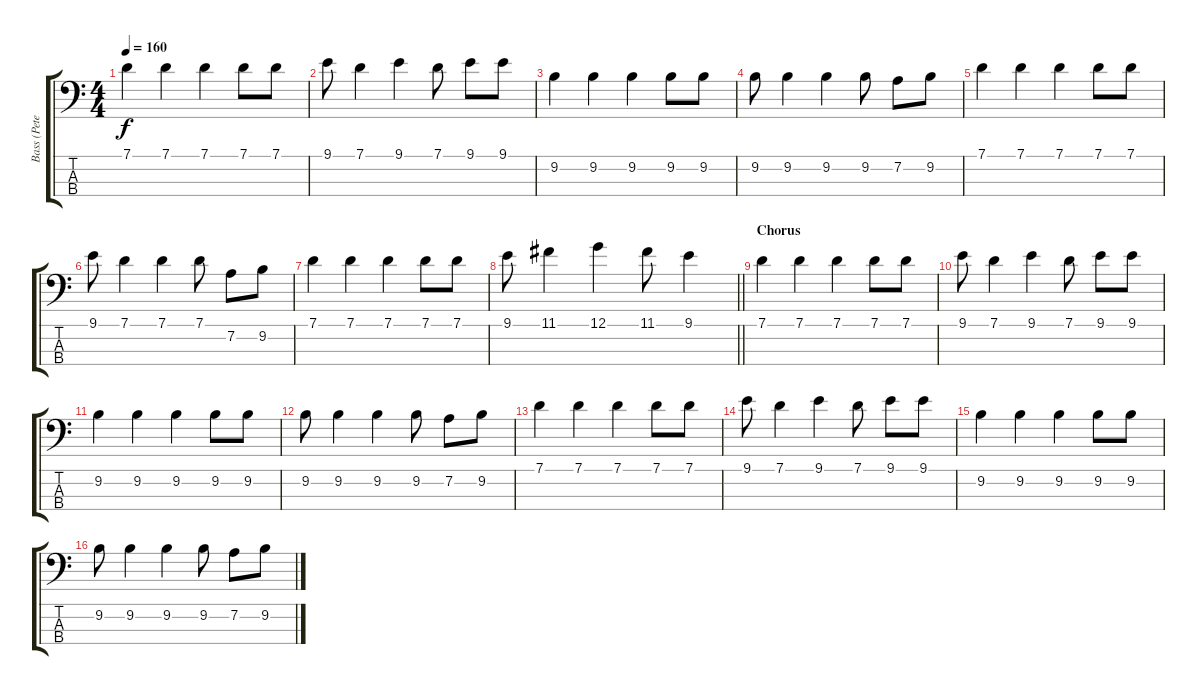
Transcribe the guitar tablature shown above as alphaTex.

\track ("Bass (Peter Hook)" "Bass (Pete") {instrument electricbasspick}
\staff {score tabs}
\tuning (G2 D2 A1 E1) {hide}
\ts (4 4)
\tempo 160
\clef f4
\ks c
7.1.4{dy f} 7.1.4 7.1.4 7.1.8 7.1.8 |
9.1.8 7.1.4 9.1.4 7.1.8 9.1.8 9.1.8 |
9.2.4 9.2.4 9.2.4 9.2.8 9.2.8 |
9.2.8 9.2.4 9.2.4 9.2.8 7.2.8 9.2.8 |
7.1.4 7.1.4 7.1.4 7.1.8 7.1.8 |
9.1.8 7.1.4 7.1.4 7.1.8 7.2.8 9.2.8 |
7.1.4 7.1.4 7.1.4 7.1.8 7.1.8 |
\barLineRight lightlight
9.1.8 11.1.4 12.1.4 11.1.8 9.1.4 |
\section ("" "Chorus")
7.1.4 7.1.4 7.1.4 7.1.8 7.1.8 |
9.1.8 7.1.4 9.1.4 7.1.8 9.1.8 9.1.8 |
9.2.4 9.2.4 9.2.4 9.2.8 9.2.8 |
9.2.8 9.2.4 9.2.4 9.2.8 7.2.8 9.2.8 |
7.1.4 7.1.4 7.1.4 7.1.8 7.1.8 |
9.1.8 7.1.4 9.1.4 7.1.8 9.1.8 9.1.8 |
9.2.4 9.2.4 9.2.4 9.2.8 9.2.8 |
9.2.8 9.2.4 9.2.4 9.2.8 7.2.8 9.2.8
